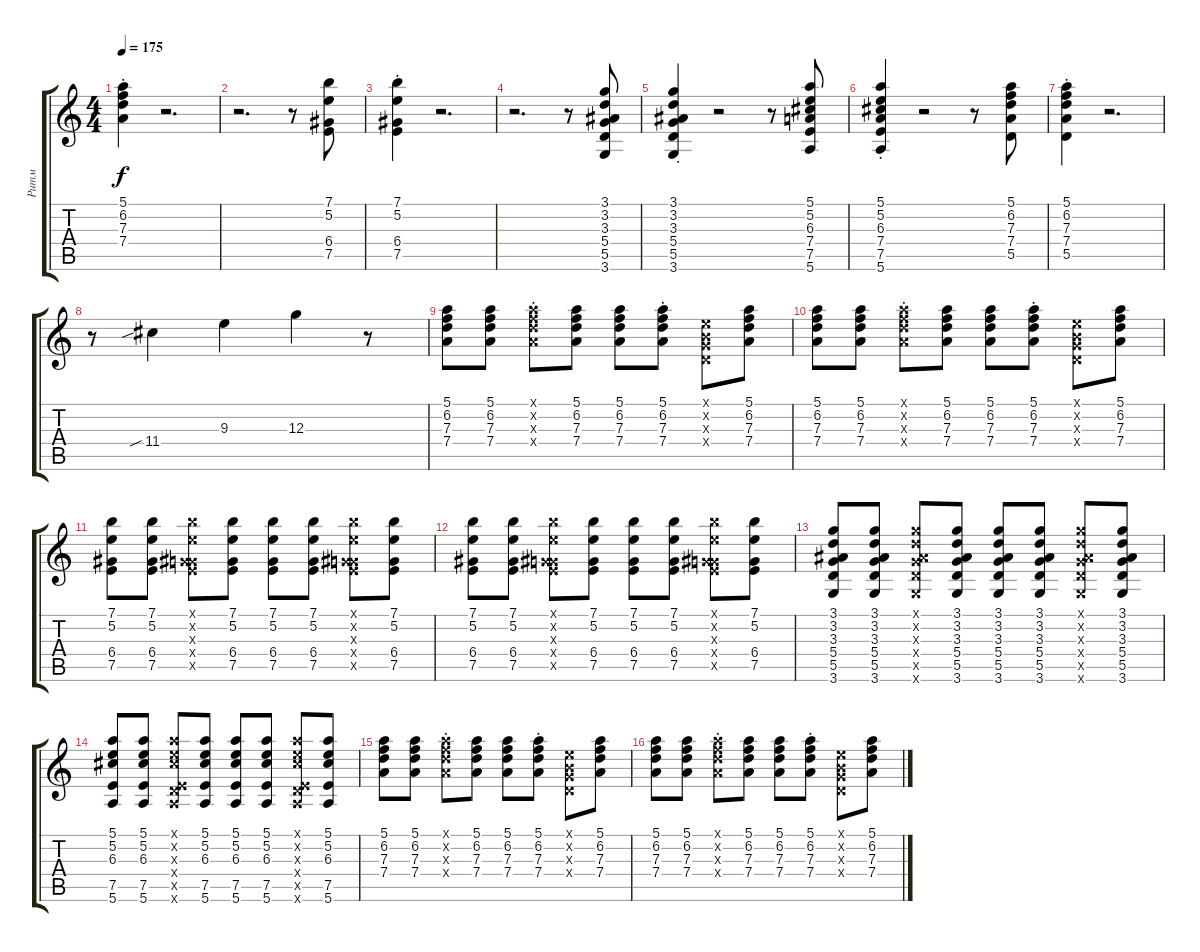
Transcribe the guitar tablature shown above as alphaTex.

\track ("Ритм" "Ритм") {instrument acousticguitarnylon}
\staff {score tabs}
\tuning (E4 B3 G3 D3 A2 E2) {hide}
\ts (4 4)
\tempo 175
\clef g2
\ks c
(5.1{st} 6.2{st} 7.3{st} 7.4{st}).4{dy f} r.2{d} |
r.2{d} r.8 (7.1 5.2 6.4 7.5).8 |
(7.1{st} 5.2{st} 6.4{st} 7.5{st}).4 r.2{d} |
r.2{d} r.8 (3.1 3.2 3.3 5.4 5.5 3.6).8 |
(3.1{st} 3.2{st} 3.3 5.4{st} 5.5{st} 3.6).4 r.2 r.8 (5.1 5.2 6.3 7.4 7.5 5.6).8 |
(5.1{st} 5.2{st} 6.3{st} 7.4{st} 7.5{st} 5.6{st}).4 r.2 r.8 (5.1 6.2 7.3 7.4 5.5).8 |
(5.1{st} 6.2{st} 7.3{st} 7.4{st} 5.5{st}).4 r.2{d} |
r.8{instrument distortionguitar} 11.4{sib}.4 9.3.4 12.3.4 r.8 |
(5.1 6.2 7.3 7.4).8{instrument acousticguitarnylon} (5.1 6.2 7.3 7.4).8 (5.1{st x} 6.2{st x} 7.3{st x} 7.4{st x}).8 (5.1 6.2 7.3 7.4).8 (5.1 6.2 7.3 7.4).8 (5.1{st} 6.2{st} 7.3{st} 7.4{st}).8 (0.1{x} 0.2{x} 0.3{x} 0.4{x}).8 (5.1 6.2 7.3 7.4).8 |
(5.1 6.2 7.3 7.4).8 (5.1 6.2 7.3 7.4).8 (5.1{st x} 6.2{st x} 7.3{st x} 7.4{st x}).8 (5.1 6.2 7.3 7.4).8 (5.1 6.2 7.3 7.4).8 (5.1{st} 6.2{st} 7.3{st} 7.4{st}).8 (0.1{x} 0.2{x} 0.3{x} 0.4{x}).8 (5.1 6.2 7.3 7.4).8 |
(7.1 5.2 6.4 7.5).8 (7.1 5.2 6.4 7.5).8 (7.1{x} 5.2{x} 0.3{x} 6.4{x} 7.5{x}).8 (7.1 5.2 6.4 7.5).8 (7.1 5.2 6.4 7.5).8 (7.1 5.2 6.4 7.5).8 (7.1{x} 5.2{x} 0.3{x} 6.4{x} 7.5{x}).8 (7.1 5.2 6.4 7.5).8 |
(7.1 5.2 6.4 7.5).8 (7.1 5.2 6.4 7.5).8 (7.1{x} 5.2{x} 0.3{x} 6.4{x} 7.5{x}).8 (7.1 5.2 6.4 7.5).8 (7.1 5.2 6.4 7.5).8 (7.1 5.2 6.4 7.5).8 (7.1{x} 5.2{x} 0.3{x} 6.4{x} 7.5{x}).8 (7.1 5.2 6.4 7.5).8 |
(3.1 3.2 3.3 5.4 5.5 3.6).8 (3.1 3.2 3.3 5.4 5.5 3.6).8 (3.1{x} 3.2{x} 3.3{x} 5.4{x} 5.5{x} 3.6{x}).8 (3.1 3.2 3.3 5.4 5.5 3.6).8 (3.1 3.2 3.3 5.4 5.5 3.6).8 (3.1 3.2 3.3 5.4 5.5 3.6).8 (3.1{x} 3.2{x} 3.3{x} 5.4{x} 5.5{x} 3.6{x}).8 (3.1 3.2 3.3 5.4 5.5 3.6).8 |
(5.1 5.2 6.3 7.5 5.6).8 (5.1 5.2 6.3 7.5 5.6).8 (5.1{x} 5.2{x} 6.3{x} 0.4{x} 7.5{x} 5.6{x}).8 (5.1 5.2 6.3 7.5 5.6).8 (5.1 5.2 6.3 7.5 5.6).8 (5.1 5.2 6.3 7.5 5.6).8 (5.1{x} 5.2{x} 6.3{x} 0.4{x} 7.5{x} 5.6{x}).8 (5.1 5.2 6.3 7.5 5.6).8 |
(5.1 6.2 7.3 7.4).8 (5.1 6.2 7.3 7.4).8 (5.1{st x} 6.2{st x} 7.3{st x} 7.4{st x}).8 (5.1 6.2 7.3 7.4).8 (5.1 6.2 7.3 7.4).8 (5.1{st} 6.2{st} 7.3{st} 7.4{st}).8 (0.1{x} 0.2{x} 0.3{x} 0.4{x}).8 (5.1 6.2 7.3 7.4).8 |
(5.1 6.2 7.3 7.4).8 (5.1 6.2 7.3 7.4).8 (5.1{st x} 6.2{st x} 7.3{st x} 7.4{st x}).8 (5.1 6.2 7.3 7.4).8 (5.1 6.2 7.3 7.4).8 (5.1{st} 6.2{st} 7.3{st} 7.4{st}).8 (0.1{x} 0.2{x} 0.3{x} 0.4{x}).8 (5.1 6.2 7.3 7.4).8
